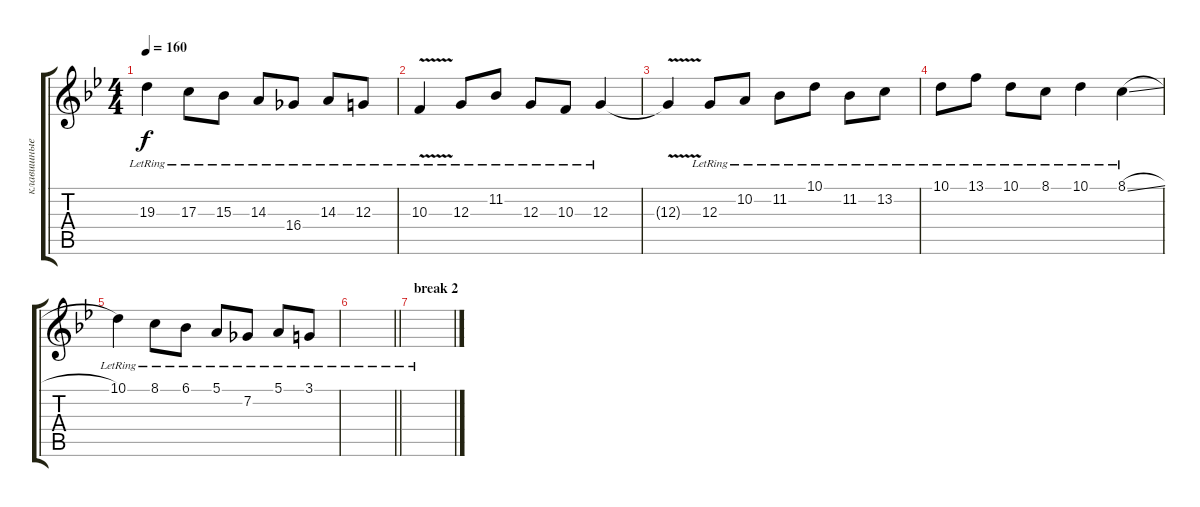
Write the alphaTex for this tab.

\track ("клавишные 3" "клавишные ") {instrument harpsichord}
\staff {score tabs}
\tuning (E4 B3 G3 D3 A2 E2) {hide}
\ts (4 4)
\tempo 160
\clef g2
\ks gminor
19.3{lr}.4{dy f} 17.3{lr}.8 15.3{lr}.8 14.3{lr}.8 16.4{lr}.8 14.3{lr}.8 12.3{lr}.8 |
10.3{v lr}.4 12.3{lr}.8 11.2{lr}.8 12.3{lr}.8 10.3{lr}.8 12.3{lr}.4 |
12.3{v t}.4 12.3{lr}.8 10.2{lr}.8 11.2{lr}.8 10.1{lr}.8 11.2{lr}.8 13.2{lr}.8 |
10.1{lr}.8 13.1{lr}.8 10.1{lr}.8 8.1{lr}.8 10.1{lr}.4 8.1{sl lr}.4 |
10.1{lr}.4 8.1{lr}.8 6.1{lr}.8 5.1{lr}.8 7.2{lr}.8 5.1{lr}.8 3.1{lr}.8 |
\barLineRight lightlight
|
\section ("" "break 2")
